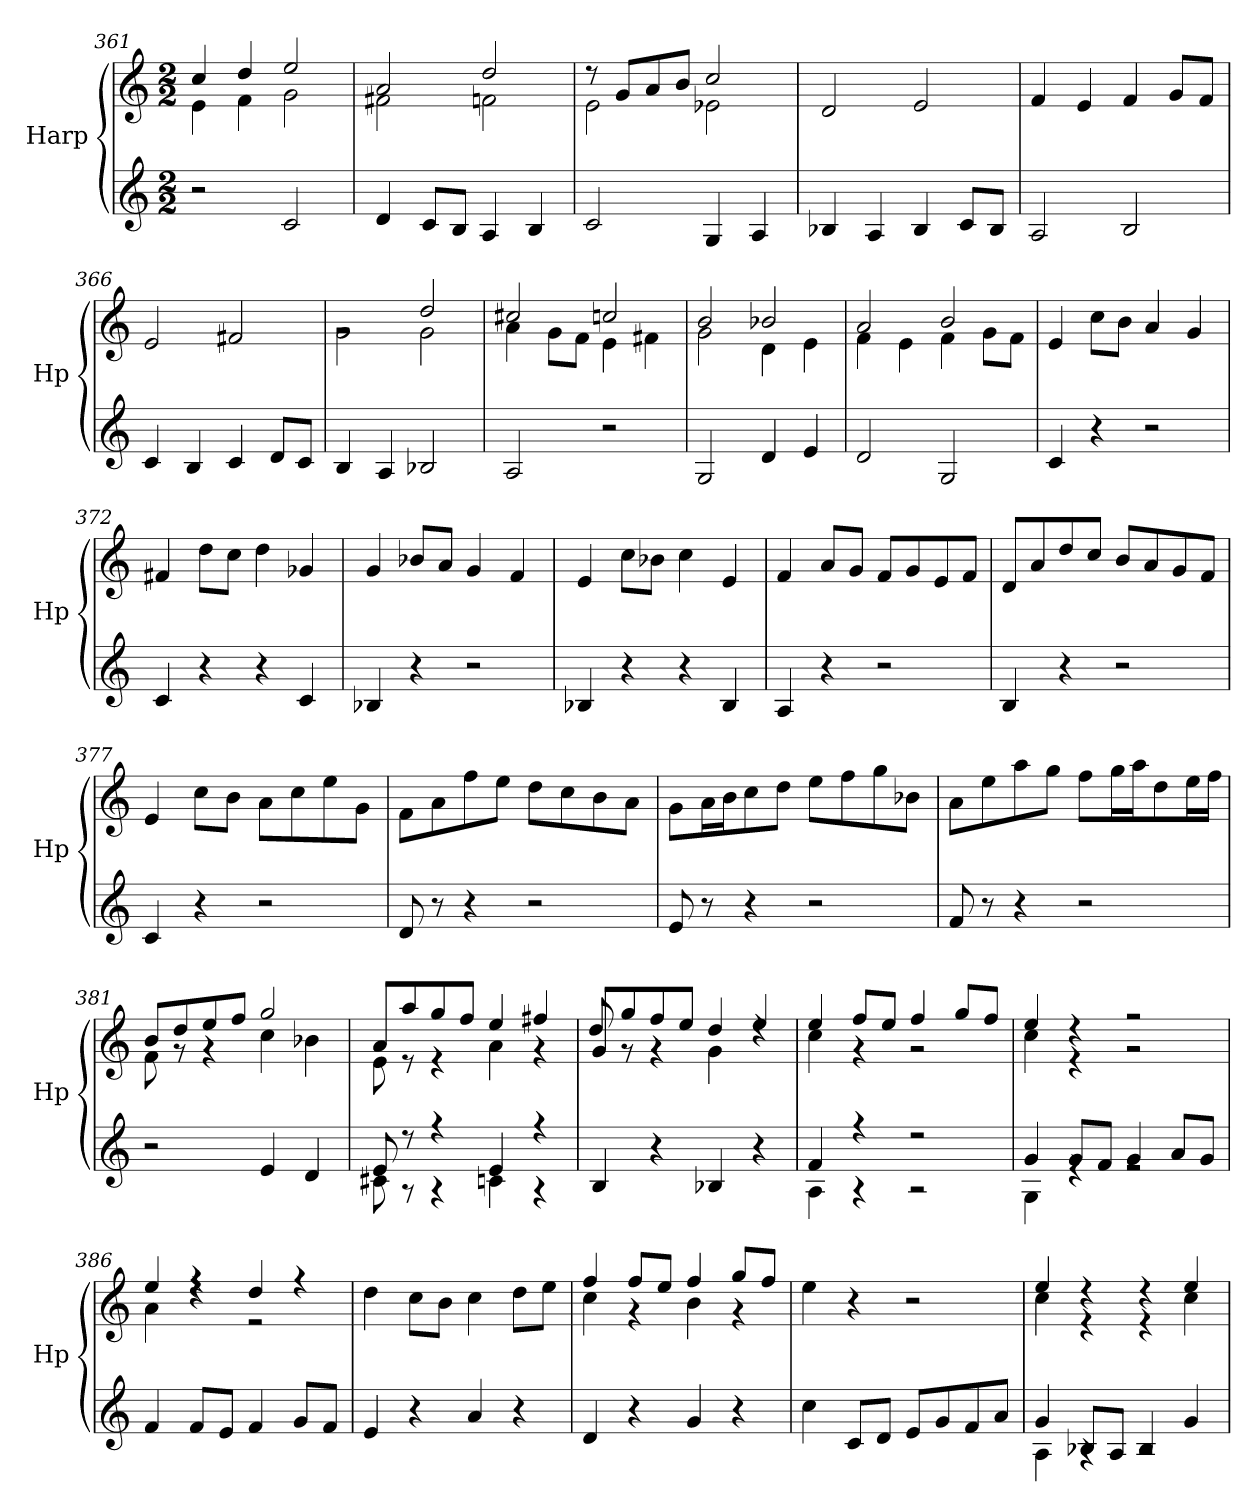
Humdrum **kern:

**kern	**kern
*part1	*part1
*staff2	*staff1
*I"Harp	*
*I'Hp	*
*clefG2	*clefG2
*k[]	*k[]
*M2/2	*M2/2
=361	=361
*	*^
2r	4cc/	4e\
.	4dd/	4f\
2c/	2ee/	2g\
=362	=362	=362
4d/	2a/	2f#X\
8c/L	.	.
8B/J	.	.
4A/	2dd/	2fn\
4B/	.	.
!!LO:LB:g=z	!!
=363	=363	=363
2c/	8r	2e\
.	8g/L	.
.	8a/	.
.	8b/J	.
4G/	2cc/	2e-X\
4A/	.	.
*	*v	*v
=364	=364
4B-X/	2d/
4A/	.
4B-/	2e/
8c/L	.
8B-/J	.
=365	=365
2A/	4f/
.	4e/
2B/	4f/
.	8g/L
.	8f/J
=366	=366
4c/	2e/
4B/	.
4c/	2f#X/
8d/L	.
8c/J	.
=367	=367
*	*^
4B/	2rg	2g\
4A/	.	.
2B-X/	2dd/	2g\
=368	=368	=368
2A/	2cc#X/	4a\
.	.	8g\L
.	.	8f\J
2r	2ccn/	4e\
.	.	4f#X\
=369	=369	=369
2G/	2b/	2g\
4d/	2b-X/	4d\
4e/	.	4e\
!!LO:PB:g=z	!!
=370	=370	=370
2d/	2a/	4f\
.	.	4e\
2G/	2b/	4f\
.	.	8g\L
.	.	8f\J
*	*v	*v
=371	=371
4c/	4e/
4r	8cc\L
.	8b\J
2r	4a/
.	4g/
=372	=372
4c/	4f#X/
4r	8dd\L
.	8cc\J
4r	4dd\
4c/	4g-X/
=373	=373
4B-X/	4g/
4r	8b-X/L
.	8a/J
2r	4g/
.	4f/
=374	=374
4B-X/	4e/
4r	8cc\L
.	8b-X\J
4r	4cc\
4B-/	4e/
=375	=375
4A/	4f/
4r	8a/L
.	8g/J
2r	8f/L
.	8g/
.	8e/
.	8f/J
=376	=376
4B/	8d/L
.	8a/
4r	8dd/
.	8cc/J
2r	8b/L
.	8a/
.	8g/
.	8f/J
!!LO:LB:g=z
=377	=377
4c/	4e/
4r	8cc\L
.	8b\J
2r	8a\L
.	8cc\
.	8ee\
.	8g\J
=378	=378
8d/	8f\L
8r	8a\
4r	8ff\
.	8ee\J
2r	8dd\L
.	8cc\
.	8b\
.	8a\J
=379	=379
8e/	8g\L
8r	16a\L
.	16b\J
4r	8cc\
.	8dd\J
2r	8ee\L
.	8ff\
.	8gg\
.	8b-X\J
=380	=380
8f/	8a\L
8r	8ee\
4r	8aa\
.	8gg\J
2r	8ff\L
.	16gg\L
.	16aa\J
.	8dd\
.	16ee\L
.	16ff\JJ
=381	=381
*	*^
2r	8b/L	8f\
.	8dd/	8r
.	8ee/	4r
.	8ff/J	.
4e/	2gg/	4cc\
4d/	.	4b-X\
!!LO:LB:g=z	!!
=382	=382	=382
*^	*	*
8e/	8c#X\	8a/L	8e\
8r	8r	8aa/	8r
4r	4r	8gg/	4r
.	.	8ff/J	.
4e/	4cn\	4ee/	4a\
4r	4r	4ff#X/	4r
*v	*v	*	*
=383	=383	=383
4B/	8g/L	8dd/
.	8gg/	8r
4r	8ff/	4r
.	8ee/J	.
4B-X/	4dd/	4g\
4r	4ee/	4rdd
=384	=384	=384
*^	*	*
4f/	4A\	4ee/	4cc\
4r	4r	8ff/L	4r
.	.	8ee/J	.
2r	2r	4ff/	2r
.	.	8gg/L	.
.	.	8ff/J	.
=385	=385	=385	=385
4g/	4G\	4ee/	4cc\
8g/L	4re	4rdd	4r
8f/J	.	.	.
4g/	2re	2r	2r
8a/L	.	.	.
8g/J	.	.	.
*v	*v	*	*
=386	=386	=386
4f/	4ee/	4a\
8f/L	4r	4rdd
8e/J	.	.
4f/	4dd/	2r
8g/L	4r	.
8f/J	.	.
*	*v	*v
=387	=387
4e/	4dd\
4r	8cc\L
.	8b\J
4a/	4cc\
4r	8dd\L
.	8ee\J
!!LO:LB:g=z
=388	=388
*	*^
4d/	4ff/	4cc\
4r	8ff/L	4r
.	8ee/J	.
4g/	4ff/	4b\
4r	8gg/L	4r
.	8ff/J	.
*	*v	*v
=389	=389
4cc\	4ee\
8c/L	4r
8d/J	.
8e/L	2r
8g/	.
8f/	.
8a/J	.
=390	=390
*^	*^
4g/	4A\	4ee/	4cc\
8B-X/L	4rA	4rdd	4r
8A/J	.	.	.
4B-/	2rA	4rdd	4r
4g/	.	4ee/	4cc\
*v	*v	*	*
*	*v	*v
=	=
*-	*-
